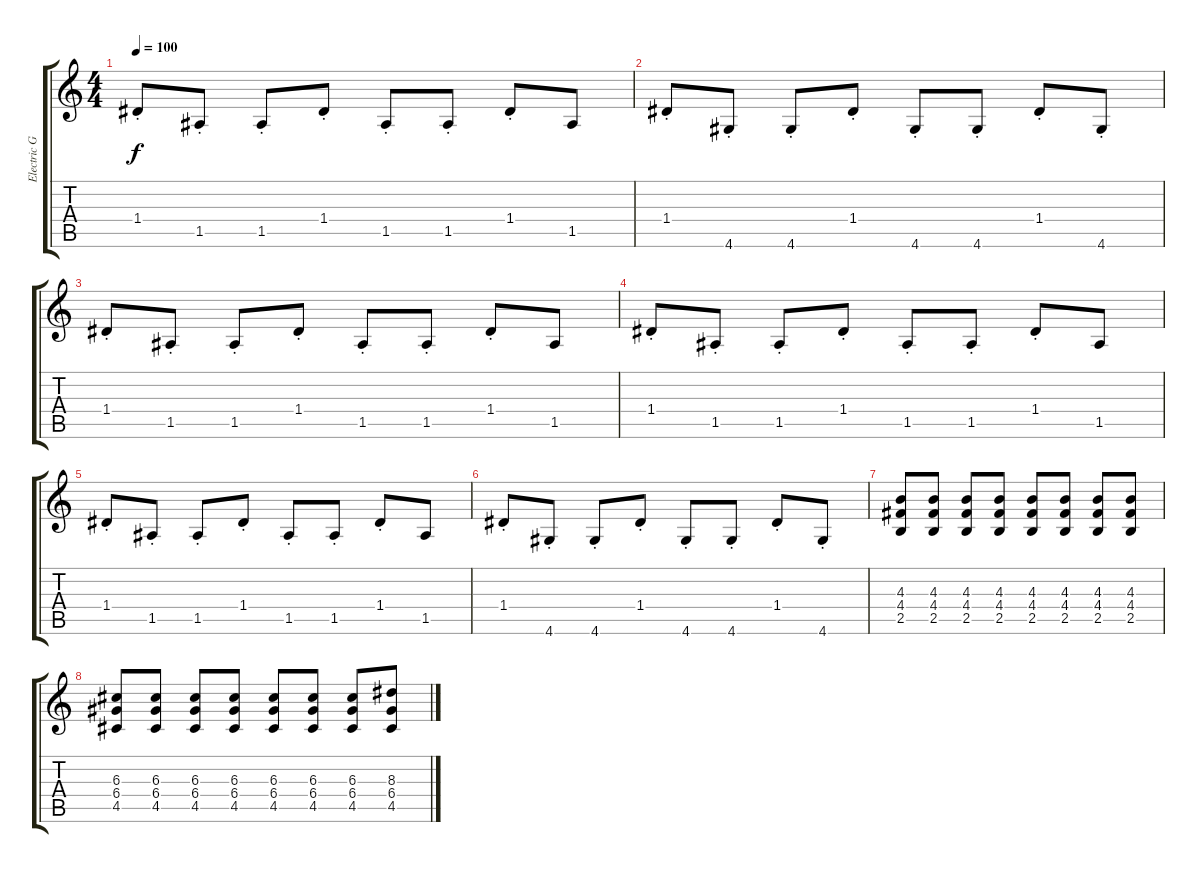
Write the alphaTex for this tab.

\track ("Electric Guitar" "Electric G") {instrument overdrivenguitar}
\staff {score tabs}
\tuning (E4 B3 G3 D3 A2 E2) {hide}
\ts (4 4)
\tempo 100
\clef g2
\ks c
1.4{st}.8{dy f instrument electricguitarclean} 1.5{st}.8 1.5{st}.8 1.4{st}.8 1.5{st}.8 1.5{st}.8 1.4{st}.8 1.5.8 |
1.4{st}.8 4.6{st}.8 4.6{st}.8 1.4{st}.8 4.6{st}.8 4.6{st}.8 1.4{st}.8 4.6{st}.8 |
1.4{st}.8{instrument electricguitarclean} 1.5{st}.8 1.5{st}.8 1.4{st}.8 1.5{st}.8 1.5{st}.8 1.4{st}.8 1.5.8 |
1.4{st}.8{instrument electricguitarclean} 1.5{st}.8 1.5{st}.8 1.4{st}.8 1.5{st}.8 1.5{st}.8 1.4{st}.8 1.5.8 |
1.4{st}.8{instrument electricguitarclean} 1.5{st}.8 1.5{st}.8 1.4{st}.8 1.5{st}.8 1.5{st}.8 1.4{st}.8 1.5.8 |
1.4{st}.8 4.6{st}.8 4.6{st}.8 1.4{st}.8 4.6{st}.8 4.6{st}.8 1.4{st}.8 4.6{st}.8 |
(4.3 4.4 2.5).8{instrument overdrivenguitar} (4.3 4.4 2.5).8 (4.3 4.4 2.5).8 (4.3 4.4 2.5).8 (4.3 4.4 2.5).8 (4.3 4.4 2.5).8 (4.3 4.4 2.5).8 (4.3 4.4 2.5).8 |
(6.3 6.4 4.5).8 (6.3 6.4 4.5).8 (6.3 6.4 4.5).8 (6.3 6.4 4.5).8 (6.3 6.4 4.5).8 (6.3 6.4 4.5).8 (6.3 6.4 4.5).8 (8.3 6.4 4.5).8
